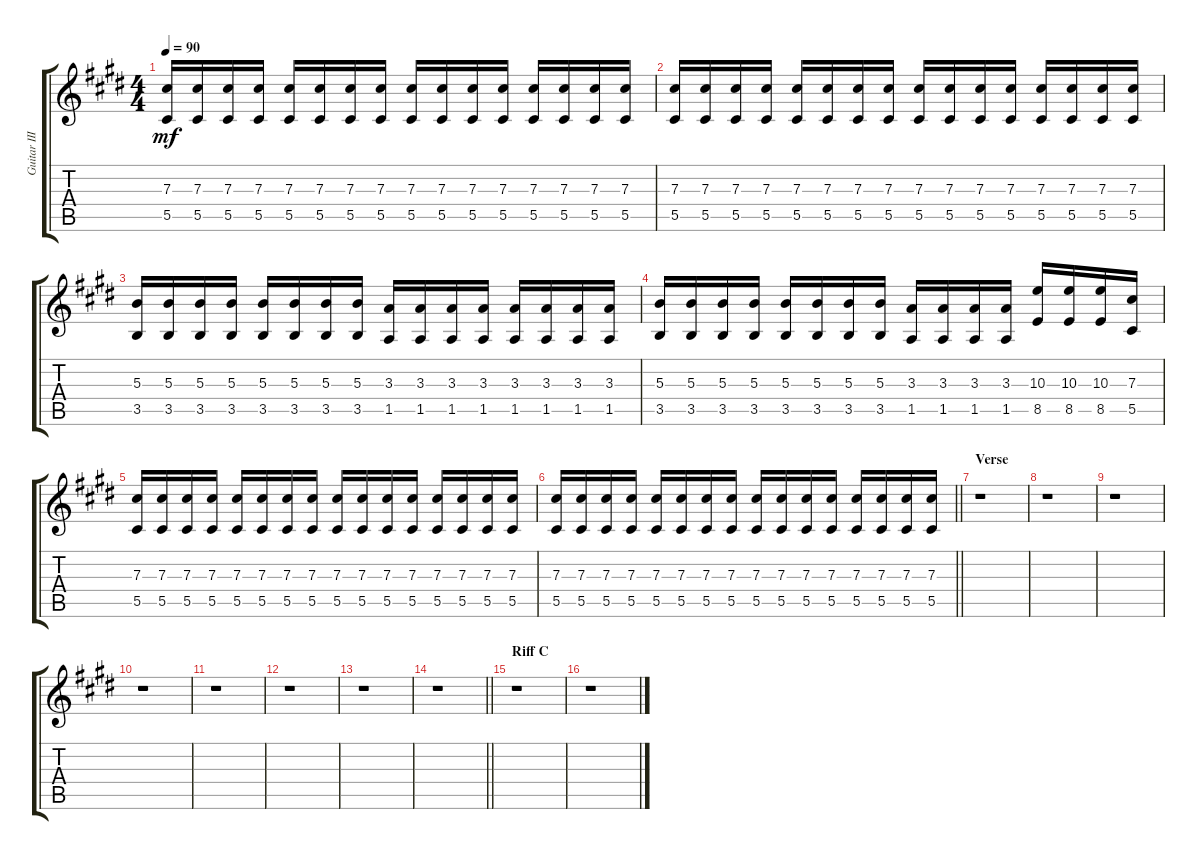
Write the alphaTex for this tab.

\track ("Guitar III" "Guitar III") {instrument distortionguitar}
\staff {score tabs}
\tuning (Eb4 Bb3 Gb3 Db3 Ab2 Db2) {hide}
\ts (4 4)
\tempo 90
\clef g2
\ks c#minor
(7.3 5.5).16{dy mf} (7.3 5.5).16 (7.3 5.5).16 (7.3 5.5).16 (7.3 5.5).16 (7.3 5.5).16 (7.3 5.5).16 (7.3 5.5).16 (7.3 5.5).16 (7.3 5.5).16 (7.3 5.5).16 (7.3 5.5).16 (7.3 5.5).16 (7.3 5.5).16 (7.3 5.5).16 (7.3 5.5).16 |
(7.3 5.5).16 (7.3 5.5).16 (7.3 5.5).16 (7.3 5.5).16 (7.3 5.5).16 (7.3 5.5).16 (7.3 5.5).16 (7.3 5.5).16 (7.3 5.5).16 (7.3 5.5).16 (7.3 5.5).16 (7.3 5.5).16 (7.3 5.5).16 (7.3 5.5).16 (7.3 5.5).16 (7.3 5.5).16 |
(5.3 3.5).16 (5.3 3.5).16 (5.3 3.5).16 (5.3 3.5).16 (5.3 3.5).16 (5.3 3.5).16 (5.3 3.5).16 (5.3 3.5).16 (3.3 1.5).16 (3.3 1.5).16 (3.3 1.5).16 (3.3 1.5).16 (3.3 1.5).16 (3.3 1.5).16 (3.3 1.5).16 (3.3 1.5).16 |
(5.3 3.5).16 (5.3 3.5).16 (5.3 3.5).16 (5.3 3.5).16 (5.3 3.5).16 (5.3 3.5).16 (5.3 3.5).16 (5.3 3.5).16 (3.3 1.5).16 (3.3 1.5).16 (3.3 1.5).16 (3.3 1.5).16 (10.3 8.5).16 (10.3 8.5).16 (10.3 8.5).16 (7.3 5.5).16 |
(7.3 5.5).16 (7.3 5.5).16 (7.3 5.5).16 (7.3 5.5).16 (7.3 5.5).16 (7.3 5.5).16 (7.3 5.5).16 (7.3 5.5).16 (7.3 5.5).16 (7.3 5.5).16 (7.3 5.5).16 (7.3 5.5).16 (7.3 5.5).16 (7.3 5.5).16 (7.3 5.5).16 (7.3 5.5).16 |
\barLineRight lightlight
(7.3 5.5).16 (7.3 5.5).16 (7.3 5.5).16 (7.3 5.5).16 (7.3 5.5).16 (7.3 5.5).16 (7.3 5.5).16 (7.3 5.5).16 (7.3 5.5).16 (7.3 5.5).16 (7.3 5.5).16 (7.3 5.5).16 (7.3 5.5).16 (7.3 5.5).16 (7.3 5.5).16 (7.3 5.5).16 |
\section ("" "Verse")
r.1 |
r.1 |
r.1 |
r.1 |
r.1 |
r.1 |
r.1 |
\barLineRight lightlight
r.1 |
\section ("" "Riff C")
r.1 |
r.1
